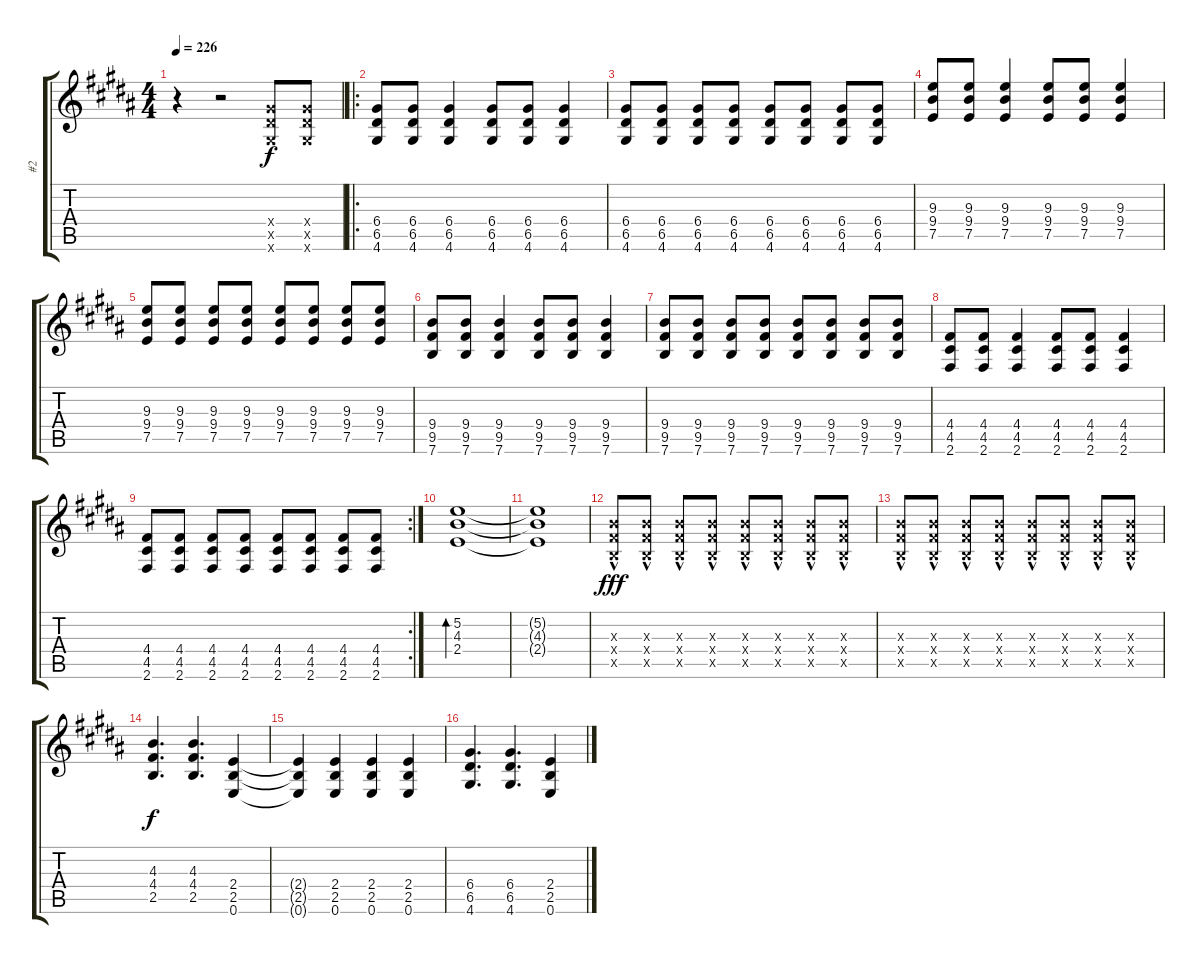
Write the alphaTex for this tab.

\track ("#2" "#2") {instrument overdrivenguitar}
\staff {score tabs}
\tuning (E4 B3 G3 D3 A2 E2) {hide}
\ts (4 4)
\tempo 226
\clef g2
\ks b
r.4{dy f instrument overdrivenguitar} r.2 (6.4{x} 6.5{x} 4.6{x}).8 (6.4{x} 6.5{x} 4.6{x}).8 |
\ro
\ks g#minor
(6.4 6.5 4.6).8 (6.4 6.5 4.6).8 (6.4 6.5 4.6).4 (6.4 6.5 4.6).8 (6.4 6.5 4.6).8 (6.4 6.5 4.6).4 |
(6.4 6.5 4.6).8 (6.4 6.5 4.6).8 (6.4 6.5 4.6).8 (6.4 6.5 4.6).8 (6.4 6.5 4.6).8 (6.4 6.5 4.6).8 (6.4 6.5 4.6).8 (6.4 6.5 4.6).8 |
(9.3 9.4 7.5).8 (9.3 9.4 7.5).8 (9.3 9.4 7.5).4 (9.3 9.4 7.5).8 (9.3 9.4 7.5).8 (9.3 9.4 7.5).4 |
(9.3 9.4 7.5).8 (9.3 9.4 7.5).8 (9.3 9.4 7.5).8 (9.3 9.4 7.5).8 (9.3 9.4 7.5).8 (9.3 9.4 7.5).8 (9.3 9.4 7.5).8 (9.3 9.4 7.5).8 |
\ks b
(9.4 9.5 7.6).8 (9.4 9.5 7.6).8 (9.4 9.5 7.6).4 (9.4 9.5 7.6).8 (9.4 9.5 7.6).8 (9.4 9.5 7.6).4 |
\ks g#minor
(9.4 9.5 7.6).8 (9.4 9.5 7.6).8 (9.4 9.5 7.6).8 (9.4 9.5 7.6).8 (9.4 9.5 7.6).8 (9.4 9.5 7.6).8 (9.4 9.5 7.6).8 (9.4 9.5 7.6).8 |
(4.4 4.5 2.6).8 (4.4 4.5 2.6).8 (4.4 4.5 2.6).4 (4.4 4.5 2.6).8 (4.4 4.5 2.6).8 (4.4 4.5 2.6).4 |
\rc 2
(4.4 4.5 2.6).8 (4.4 4.5 2.6).8 (4.4 4.5 2.6).8 (4.4 4.5 2.6).8 (4.4 4.5 2.6).8 (4.4 4.5 2.6).8 (4.4 4.5 2.6).8 (4.4 4.5 2.6).8 |
\ks b
(5.2 4.3 2.4).1{bd 30} |
\ks g#minor
(5.2{t} 4.3{t} 2.4{t}).1 |
(4.3{hac x} 4.4{hac x} 2.5{hac x}).8{dy fff} (4.3{hac x} 4.4{hac x} 2.5{hac x}).8 (4.3{hac x} 4.4{hac x} 2.5{hac x}).8 (4.3{hac x} 4.4{hac x} 2.5{hac x}).8 (4.3{hac x} 4.4{hac x} 2.5{hac x}).8 (4.3{hac x} 4.4{hac x} 2.5{hac x}).8 (4.3{hac x} 4.4{hac x} 2.5{hac x}).8 (4.3{hac x} 4.4{hac x} 2.5{hac x}).8 |
(4.3{hac x} 4.4{hac x} 2.5{hac x}).8 (4.3{hac x} 4.4{hac x} 2.5{hac x}).8 (4.3{hac x} 4.4{hac x} 2.5{hac x}).8 (4.3{hac x} 4.4{hac x} 2.5{hac x}).8 (4.3{hac x} 4.4{hac x} 2.5{hac x}).8 (4.3{hac x} 4.4{hac x} 2.5{hac x}).8 (4.3{hac x} 4.4{hac x} 2.5{hac x}).8 (4.3{hac x} 4.4{hac x} 2.5{hac x}).8 |
\ks b
(4.3 4.4 2.5).4{d dy f} (4.3 4.4 2.5).4{d} (2.4 2.5 0.6).4 |
\ks g#minor
(2.4{t} 2.5{t} 0.6{t}).4 (2.4 2.5 0.6).4 (2.4 2.5 0.6).4 (2.4 2.5 0.6).4 |
(6.4 6.5 4.6).4{d} (6.4 6.5 4.6).4{d} (2.4 2.5 0.6).4
